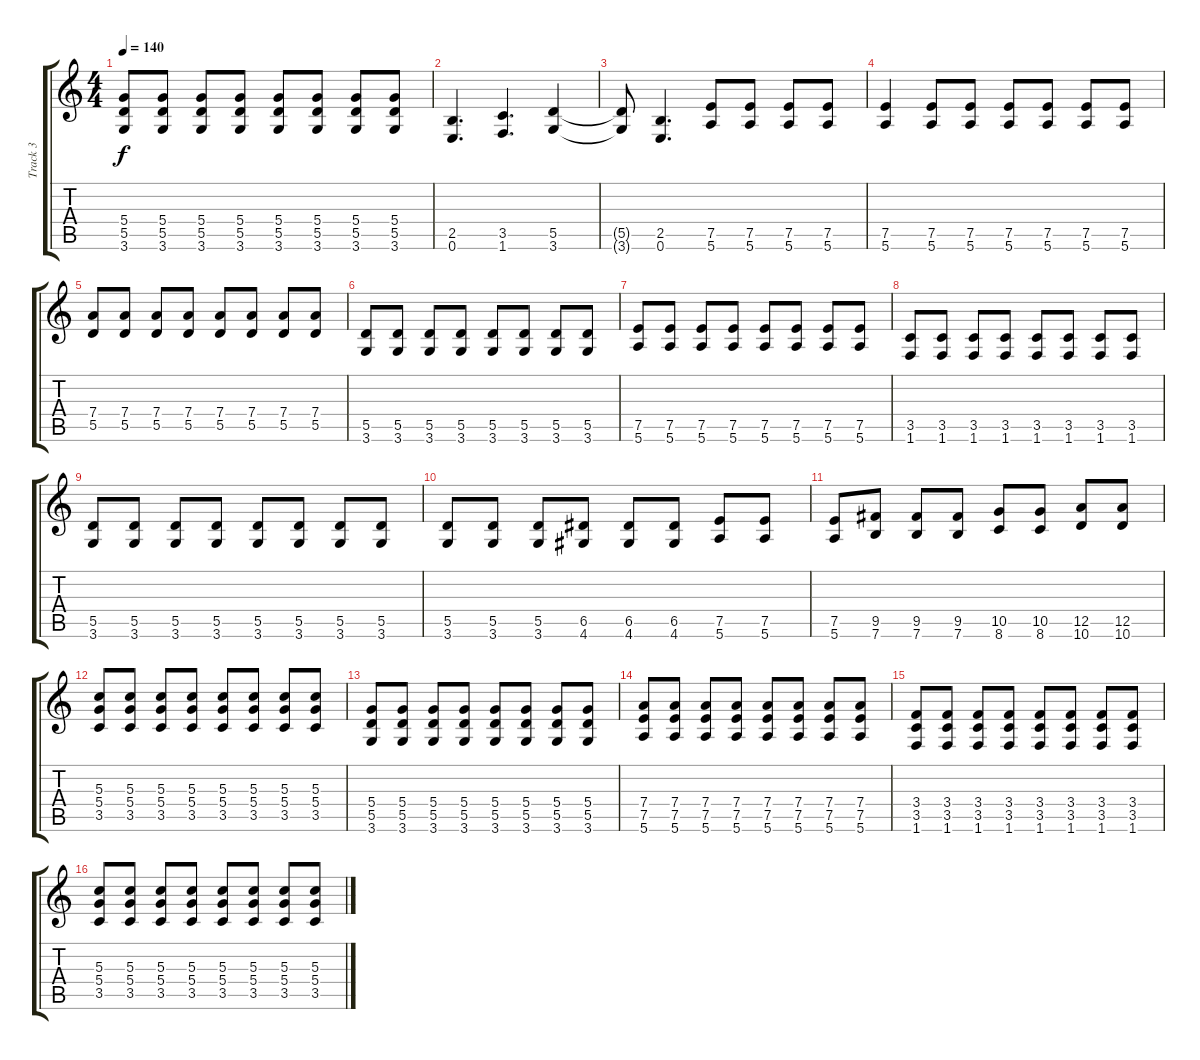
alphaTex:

\track ("Track 3" "Track 3") {instrument distortionguitar}
\staff {score tabs}
\tuning (E4 B3 G3 D3 A2 E2) {hide}
\ts (4 4)
\tempo 140
\clef g2
\ks c
(5.4 5.5 3.6).8{dy f} (5.4 5.5 3.6).8 (5.4 5.5 3.6).8 (5.4 5.5 3.6).8 (5.4 5.5 3.6).8 (5.4 5.5 3.6).8 (5.4 5.5 3.6).8 (5.4 5.5 3.6).8 |
(2.5 0.6).4{d} (3.5 1.6).4{d} (5.5 3.6).4 |
(5.5{t} 3.6{t}).8 (2.5 0.6).4{d} (7.5 5.6).8 (7.5 5.6).8 (7.5 5.6).8 (7.5 5.6).8 |
(7.5 5.6).4 (7.5 5.6).8 (7.5 5.6).8 (7.5 5.6).8 (7.5 5.6).8 (7.5 5.6).8 (7.5 5.6).8 |
(7.4 5.5).8 (7.4 5.5).8 (7.4 5.5).8 (7.4 5.5).8 (7.4 5.5).8 (7.4 5.5).8 (7.4 5.5).8 (7.4 5.5).8 |
(5.5 3.6).8 (5.5 3.6).8 (5.5 3.6).8 (5.5 3.6).8 (5.5 3.6).8 (5.5 3.6).8 (5.5 3.6).8 (5.5 3.6).8 |
(7.5 5.6).8 (7.5 5.6).8 (7.5 5.6).8 (7.5 5.6).8 (7.5 5.6).8 (7.5 5.6).8 (7.5 5.6).8 (7.5 5.6).8 |
(3.5 1.6).8 (3.5 1.6).8 (3.5 1.6).8 (3.5 1.6).8 (3.5 1.6).8 (3.5 1.6).8 (3.5 1.6).8 (3.5 1.6).8 |
(5.5 3.6).8 (5.5 3.6).8 (5.5 3.6).8 (5.5 3.6).8 (5.5 3.6).8 (5.5 3.6).8 (5.5 3.6).8 (5.5 3.6).8 |
(5.5 3.6).8 (5.5 3.6).8 (5.5 3.6).8 (6.5 4.6).8 (6.5 4.6).8 (6.5 4.6).8 (7.5 5.6).8 (7.5 5.6).8 |
(7.5 5.6).8 (9.5 7.6).8 (9.5 7.6).8 (9.5 7.6).8 (10.5 8.6).8 (10.5 8.6).8 (12.5 10.6).8 (12.5 10.6).8 |
(5.3 5.4 3.5).8 (5.3 5.4 3.5).8 (5.3 5.4 3.5).8 (5.3 5.4 3.5).8 (5.3 5.4 3.5).8 (5.3 5.4 3.5).8 (5.3 5.4 3.5).8 (5.3 5.4 3.5).8 |
(5.4 5.5 3.6).8 (5.4 5.5 3.6).8 (5.4 5.5 3.6).8 (5.4 5.5 3.6).8 (5.4 5.5 3.6).8 (5.4 5.5 3.6).8 (5.4 5.5 3.6).8 (5.4 5.5 3.6).8 |
(7.4 7.5 5.6).8 (7.4 7.5 5.6).8 (7.4 7.5 5.6).8 (7.4 7.5 5.6).8 (7.4 7.5 5.6).8 (7.4 7.5 5.6).8 (7.4 7.5 5.6).8 (7.4 7.5 5.6).8 |
(3.4 3.5 1.6).8 (3.4 3.5 1.6).8 (3.4 3.5 1.6).8 (3.4 3.5 1.6).8 (3.4 3.5 1.6).8 (3.4 3.5 1.6).8 (3.4 3.5 1.6).8 (3.4 3.5 1.6).8 |
(5.3 5.4 3.5).8 (5.3 5.4 3.5).8 (5.3 5.4 3.5).8 (5.3 5.4 3.5).8 (5.3 5.4 3.5).8 (5.3 5.4 3.5).8 (5.3 5.4 3.5).8 (5.3 5.4 3.5).8
